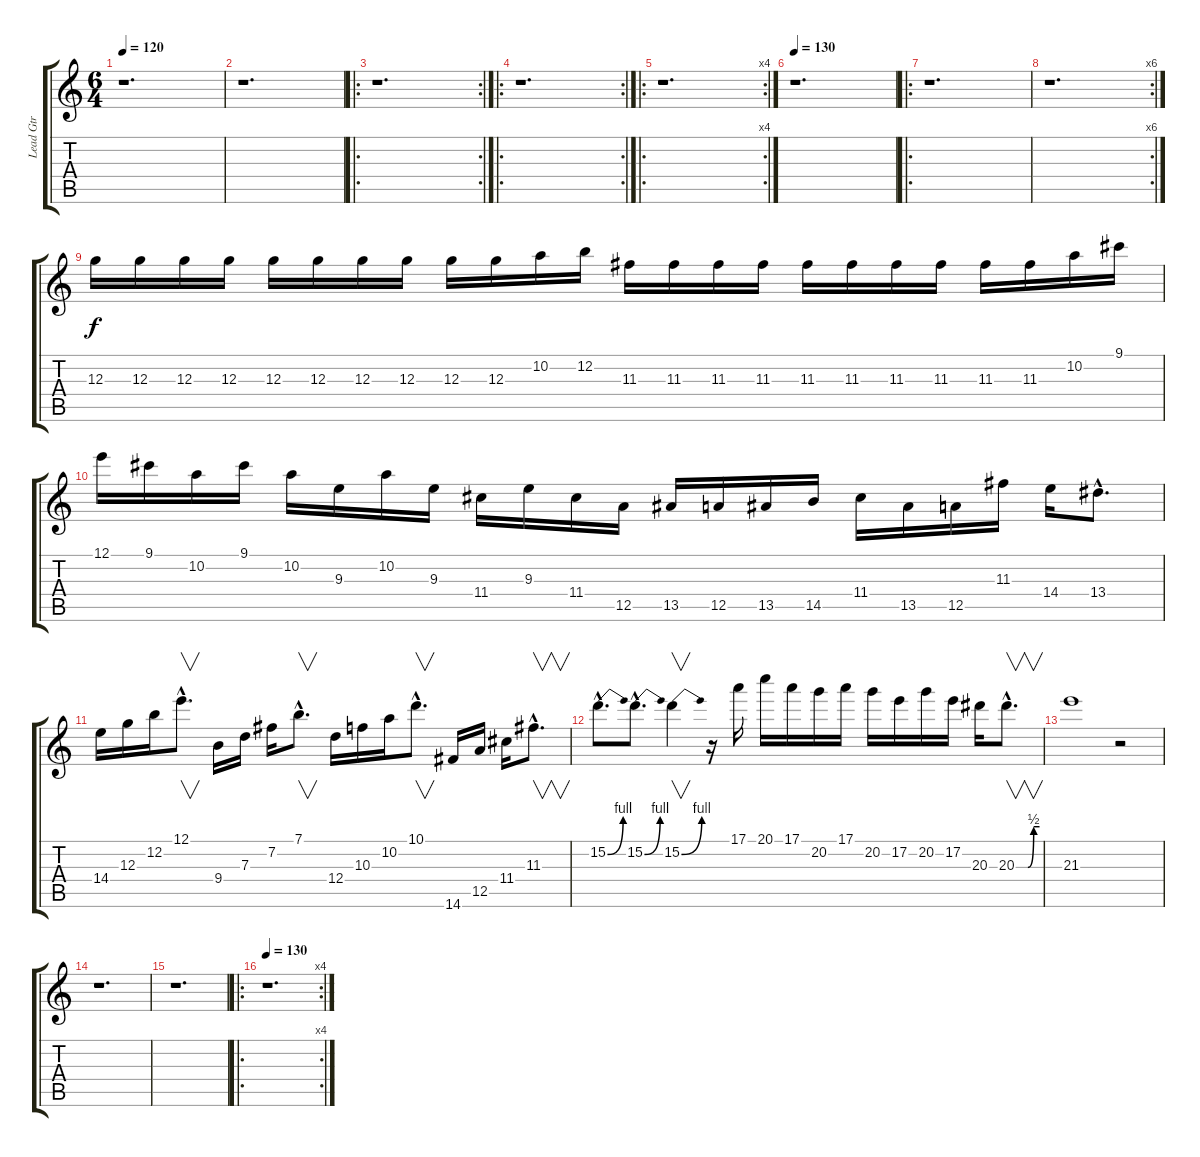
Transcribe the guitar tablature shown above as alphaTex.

\track ("Lead Gtr" "Lead Gtr") {instrument overdrivenguitar}
\staff {score tabs}
\tuning (E4 B3 G3 D3 A2 E2) {hide}
\ts (6 4)
\tempo 120
\clef g2
\ks c
r.1{d dy f} |
r.1{d} |
\ro
\rc 2
r.1{d} |
\ro
\rc 2
r.1{d} |
\ro
\rc 4
r.1{d} |
\tempo 130
r.1{d} |
\ro
r.1{d} |
\rc 6
r.1{d} |
12.3.16 12.3.16 12.3.16 12.3.16 12.3.16 12.3.16 12.3.16 12.3.16 12.3.16 12.3.16 10.2.16 12.2.16 11.3.16 11.3.16 11.3.16 11.3.16 11.3.16 11.3.16 11.3.16 11.3.16 11.3.16 11.3.16 10.2.16 9.1.16 |
12.1.16 9.1.16 10.2.16 9.1.16 10.2.16 9.3.16 10.2.16 9.3.16 11.4.16 9.3.16 11.4.16 12.5.16 13.5.16 12.5.16 13.5.16 14.5.16 11.4.16 13.5.16 12.5.16 11.3.16 14.4.16 13.4{hac}.8{d} |
14.4.16 12.3.16 12.2.16 12.1{hac}.8{v d} 9.4.16 7.3.16 7.2.16 7.1{hac}.8{v d} 12.4.16 10.3.16 10.2.16 10.1{hac}.8{v d} 14.6.16 12.5.16 11.4.16 11.3{hac}.8{v d} |
15.2{be (bend 0 0 60 4) hac}.8{d} 15.2{be (bend 0 0 60 4) hac}.8{d} 15.2{be (bend 0 0 60 4)}.4{v} r.16 17.1.16 20.1.16 17.1.16 20.2.16 17.1.16 20.2.16 17.2.16 20.2.16 17.2.16 20.3.16 20.3{be (custom 0 0 30 0 45 2 60 2) hac}.8{v d} |
21.3.1 r.2 |
r.1{d} |
r.1{d} |
\ro
\rc 4
\tempo 130
r.1{d}
